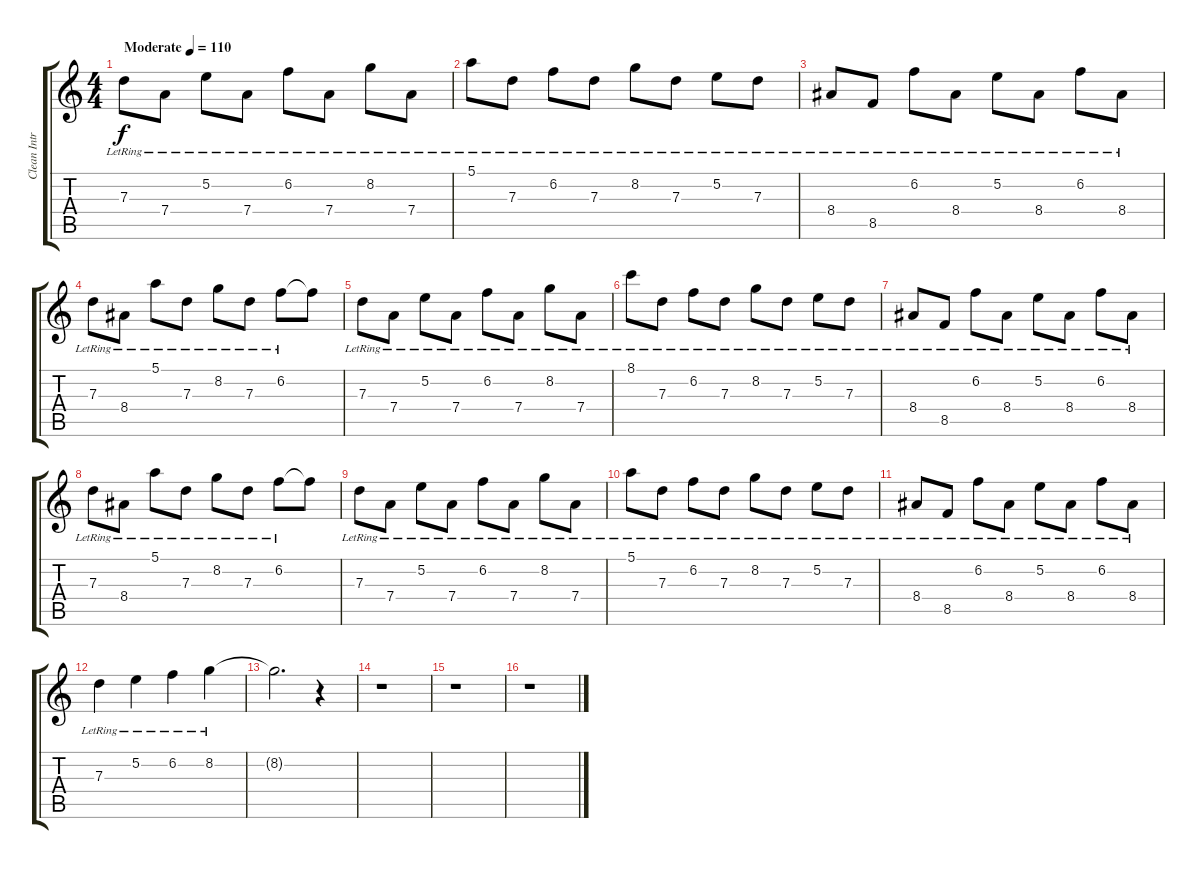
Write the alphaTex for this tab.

\track ("Clean Intro" "Clean Intr") {instrument electricguitarclean}
\staff {score tabs}
\tuning (E4 B3 G3 D3 A2 E2) {hide}
\ts (4 4)
\tempo (110 "Moderate")
\clef g2
\ks c
7.3{lr}.8{dy f instrument electricguitarclean} 7.4{lr}.8 5.2{lr}.8 7.4{lr}.8 6.2{lr}.8 7.4{lr}.8 8.2{lr}.8 7.4{lr}.8 |
5.1{lr}.8 7.3{lr}.8 6.2{lr}.8 7.3{lr}.8 8.2{lr}.8 7.3{lr}.8 5.2{lr}.8 7.3{lr}.8 |
8.4{lr}.8 8.5{lr}.8 6.2{lr}.8 8.4{lr}.8 5.2{lr}.8 8.4{lr}.8 6.2{lr}.8 8.4{lr}.8 |
7.3{lr}.8 8.4{lr}.8 5.1{lr}.8 7.3{lr}.8 8.2{lr}.8 7.3{lr}.8 6.2{lr}.8 6.2{t}.8 |
7.3{lr}.8 7.4{lr}.8 5.2{lr}.8 7.4{lr}.8 6.2{lr}.8 7.4{lr}.8 8.2{lr}.8 7.4{lr}.8 |
8.1{lr}.8 7.3{lr}.8 6.2{lr}.8 7.3{lr}.8 8.2{lr}.8 7.3{lr}.8 5.2{lr}.8 7.3{lr}.8 |
8.4{lr}.8 8.5{lr}.8 6.2{lr}.8 8.4{lr}.8 5.2{lr}.8 8.4{lr}.8 6.2{lr}.8 8.4{lr}.8 |
7.3{lr}.8 8.4{lr}.8 5.1{lr}.8 7.3{lr}.8 8.2{lr}.8 7.3{lr}.8 6.2{lr}.8 6.2{t}.8 |
7.3{lr}.8 7.4{lr}.8 5.2{lr}.8 7.4{lr}.8 6.2{lr}.8 7.4{lr}.8 8.2{lr}.8 7.4{lr}.8 |
5.1{lr}.8 7.3{lr}.8 6.2{lr}.8 7.3{lr}.8 8.2{lr}.8 7.3{lr}.8 5.2{lr}.8 7.3{lr}.8 |
8.4{lr}.8 8.5{lr}.8 6.2{lr}.8 8.4{lr}.8 5.2{lr}.8 8.4{lr}.8 6.2{lr}.8 8.4{lr}.8 |
7.3{lr}.4 5.2{lr}.4 6.2{lr}.4 8.2{lr}.4 |
8.2{t}.2{d} r.4 |
r.1 |
r.1 |
r.1
